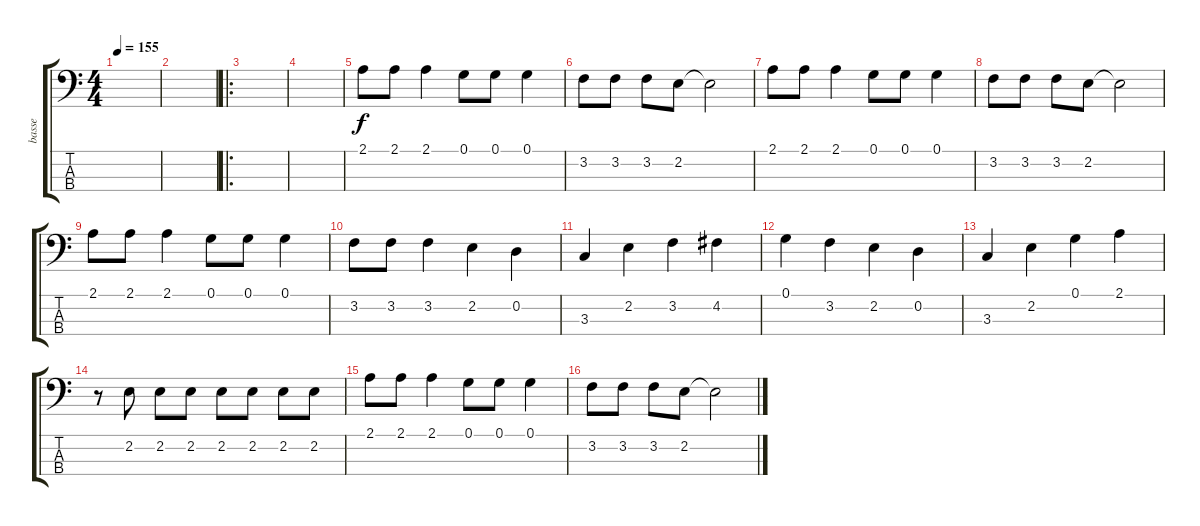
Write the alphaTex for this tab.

\track ("basse" "basse") {instrument electricbassfinger}
\staff {score tabs}
\tuning (G2 D2 A1 E1) {hide}
\ts (4 4)
\tempo 155
\clef f4
\ks c
|
|
\ro
|
|
2.1.8 2.1.8 2.1.4 0.1.8 0.1.8 0.1.4 |
3.2.8 3.2.8 3.2.8 2.2.8 2.2{t}.2 |
2.1.8 2.1.8 2.1.4 0.1.8 0.1.8 0.1.4 |
3.2.8 3.2.8 3.2.8 2.2.8 2.2{t}.2 |
2.1.8 2.1.8 2.1.4 0.1.8 0.1.8 0.1.4 |
3.2.8 3.2.8 3.2.4 2.2.4 0.2.4 |
3.3.4 2.2.4 3.2.4 4.2.4 |
0.1.4 3.2.4 2.2.4 0.2.4 |
3.3.4 2.2.4 0.1.4 2.1.4 |
r.8 2.2.8 2.2.8 2.2.8 2.2.8 2.2.8 2.2.8 2.2.8 |
2.1.8 2.1.8 2.1.4 0.1.8 0.1.8 0.1.4 |
3.2.8 3.2.8 3.2.8 2.2.8 2.2{t}.2
